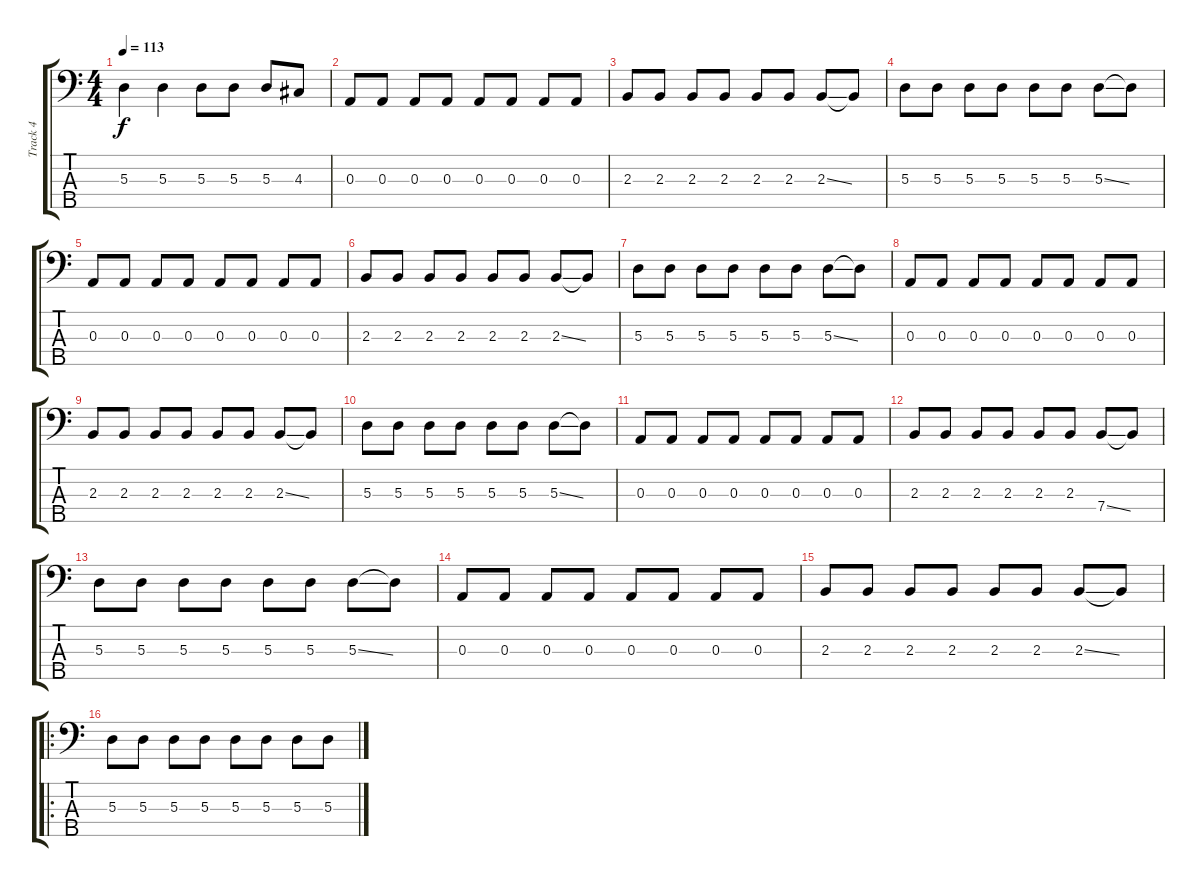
\track ("Track 4" "Track 4") {instrument electricbasspick}
\staff {score tabs}
\tuning (G2 D2 A1 E1 B0) {hide}
\ts (4 4)
\tempo 113
\clef f4
\ks c
5.3.4{dy f} 5.3.4 5.3.8 5.3.8 5.3.8 4.3.8 |
0.3.8 0.3.8 0.3.8 0.3.8 0.3.8 0.3.8 0.3.8 0.3.8 |
2.3.8 2.3.8 2.3.8 2.3.8 2.3.8 2.3.8 2.3{ss}.8 2.3{t}.8 |
5.3.8 5.3.8 5.3.8 5.3.8 5.3.8 5.3.8 5.3{ss}.8 5.3{t}.8 |
0.3.8 0.3.8 0.3.8 0.3.8 0.3.8 0.3.8 0.3.8 0.3.8 |
2.3.8 2.3.8 2.3.8 2.3.8 2.3.8 2.3.8 2.3{ss}.8 2.3{t}.8 |
5.3.8 5.3.8 5.3.8 5.3.8 5.3.8 5.3.8 5.3{ss}.8 5.3{t}.8 |
0.3.8 0.3.8 0.3.8 0.3.8 0.3.8 0.3.8 0.3.8 0.3.8 |
2.3.8 2.3.8 2.3.8 2.3.8 2.3.8 2.3.8 2.3{ss}.8 2.3{t}.8 |
5.3.8 5.3.8 5.3.8 5.3.8 5.3.8 5.3.8 5.3{ss}.8 5.3{t}.8 |
0.3.8 0.3.8 0.3.8 0.3.8 0.3.8 0.3.8 0.3.8 0.3.8 |
2.3.8 2.3.8 2.3.8 2.3.8 2.3.8 2.3.8 7.4{ss}.8 7.4{t}.8 |
5.3.8 5.3.8 5.3.8 5.3.8 5.3.8 5.3.8 5.3{ss}.8 5.3{t}.8 |
0.3.8 0.3.8 0.3.8 0.3.8 0.3.8 0.3.8 0.3.8 0.3.8 |
2.3.8 2.3.8 2.3.8 2.3.8 2.3.8 2.3.8 2.3{ss}.8 2.3{t}.8 |
\ro
5.3.8 5.3.8 5.3.8 5.3.8 5.3.8 5.3.8 5.3.8 5.3.8
